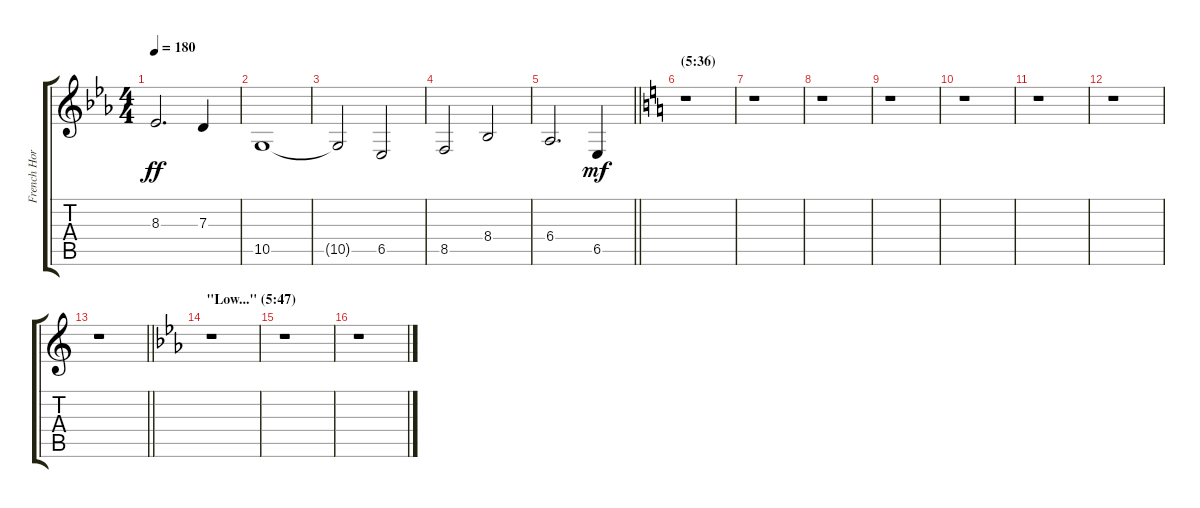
\track ("French Horn" "French Hor") {instrument frenchhorn}
\staff {score tabs}
\tuning (E4 B3 G3 D3 A2 E2) {hide}
\ts (4 4)
\tempo 180
\clef g2
\ks cminor
8.3.2{d dy ff} 7.3.4 |
10.5.1 |
10.5{t}.2 6.5.2 |
8.5.2 8.4.2 |
\barLineRight lightlight
6.4.2{d} 6.5.4{dy mf} |
\section ("" "(5:36)")
\ks c
r.1 |
r.1 |
r.1 |
r.1 |
r.1 |
r.1 |
r.1 |
\barLineRight lightlight
r.1 |
\section ("" "\"Low...\" (5:47)")
\ks cminor
r.1 |
r.1 |
r.1
